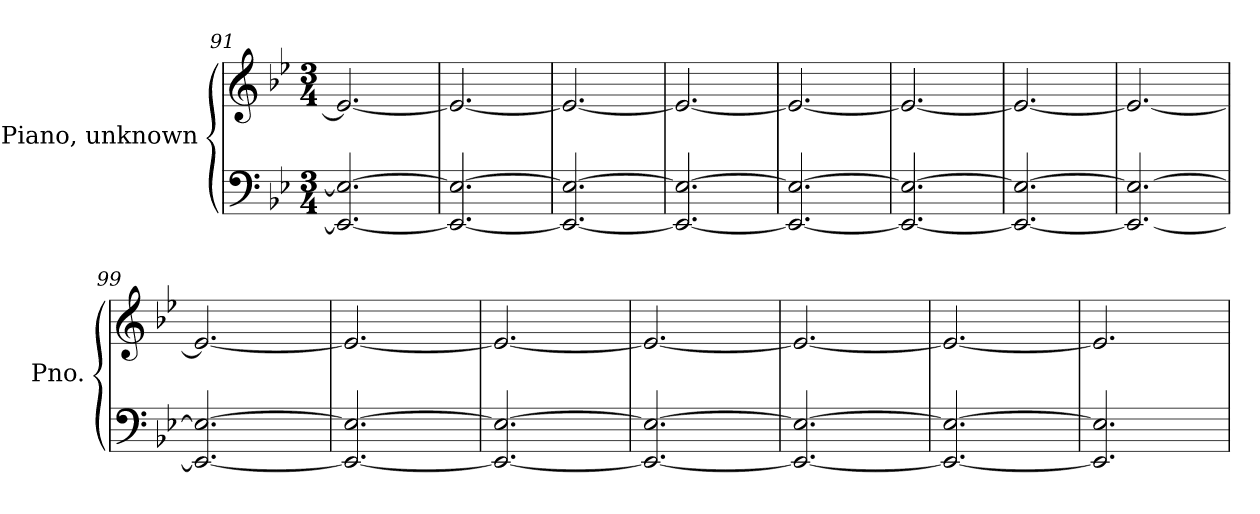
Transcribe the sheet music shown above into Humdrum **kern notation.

**kern	**kern
*part1	*part1
*staff2	*staff1
*I"Piano, unknown	*
*I'Pno.	*
*clefF4	*clefG2
*k[b-e-]	*k[b-e-]
*M3/4	*M3/4
=91	=91
2.EE-/_ 2.E-/_	2.e-/_
=92	=92
2.EE-/_ 2.E-/_	2.e-/_
=93	=93
2.EE-/_ 2.E-/_	2.e-/_
=94	=94
2.EE-/_ 2.E-/_	2.e-/_
=95	=95
2.EE-/_ 2.E-/_	2.e-/_
!!LO:LB:g=z
=96	=96
2.EE-/_ 2.E-/_	2.e-/_
=97	=97
2.EE-/_ 2.E-/_	2.e-/_
=98	=98
2.EE-/_ 2.E-/_	2.e-/_
=99	=99
2.EE-/_ 2.E-/_	2.e-/_
=100	=100
2.EE-/_ 2.E-/_	2.e-/_
=101	=101
2.EE-/_ 2.E-/_	2.e-/_
=102	=102
2.EE-/_ 2.E-/_	2.e-/_
=103	=103
2.EE-/_ 2.E-/_	2.e-/_
=104	=104
2.EE-/_ 2.E-/_	2.e-/_
=105	=105
2.EE-/] 2.E-/]	2.e-/]
=	=
*-	*-
